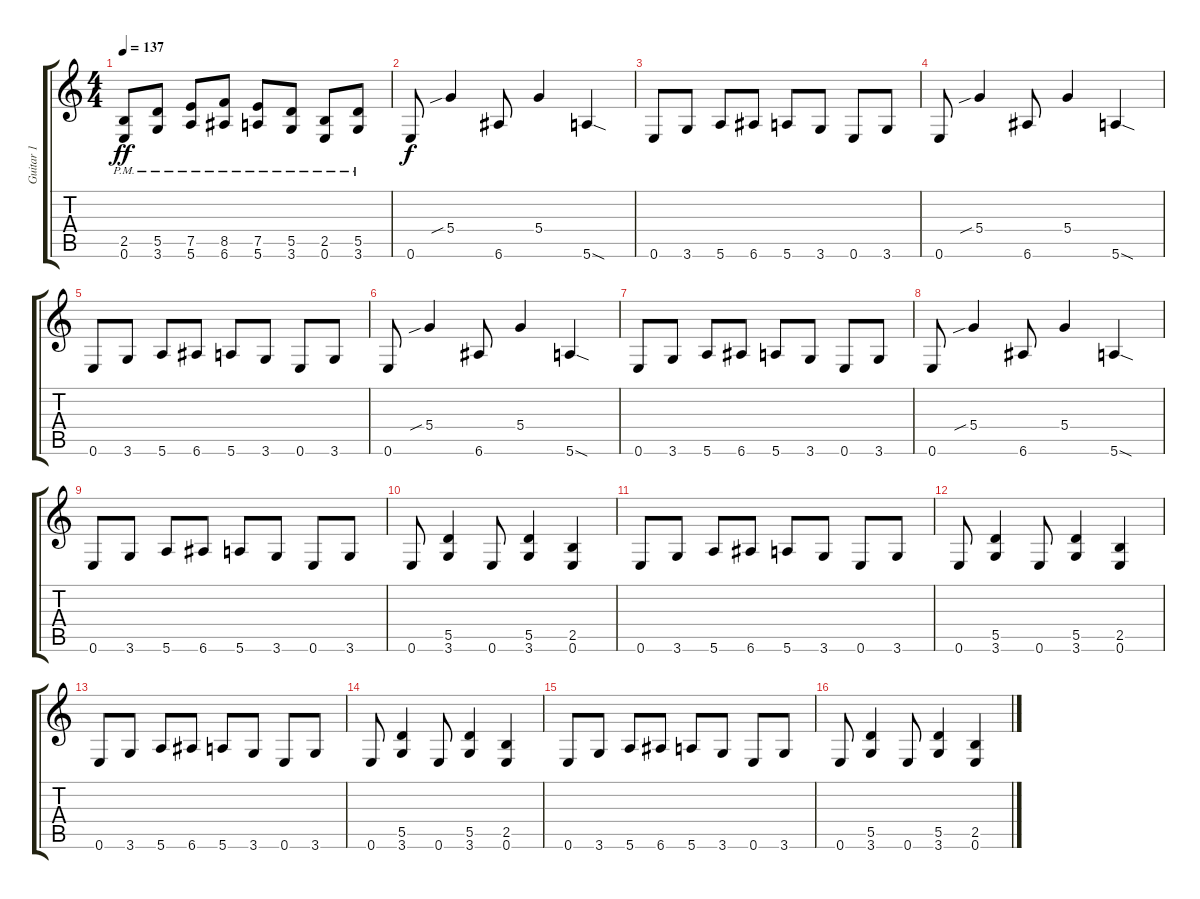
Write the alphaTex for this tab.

\track ("Guitar 1" "Guitar 1") {instrument distortionguitar}
\staff {score tabs}
\tuning (E4 B3 G3 D3 A2 E2) {hide}
\ts (4 4)
\tempo 137
\clef g2
\ks c
(2.5{pm} 0.6{pm}).8{dy ff} (5.5{pm} 3.6{pm}).8 (7.5{pm} 5.6{pm}).8 (8.5{pm} 6.6{pm}).8 (7.5{pm} 5.6{pm}).8 (5.5{pm} 3.6{pm}).8 (2.5{pm} 0.6{pm}).8 (5.5{pm} 3.6{pm}).8 |
0.6.8{dy f} 5.4{sib}.4 6.6.8 5.4.4 5.6{sod}.4 |
0.6.8 3.6.8 5.6.8 6.6.8 5.6.8 3.6.8 0.6.8 3.6.8 |
0.6.8 5.4{sib}.4 6.6.8 5.4.4 5.6{sod}.4 |
0.6.8 3.6.8 5.6.8 6.6.8 5.6.8 3.6.8 0.6.8 3.6.8 |
0.6.8 5.4{sib}.4 6.6.8 5.4.4 5.6{sod}.4 |
0.6.8 3.6.8 5.6.8 6.6.8 5.6.8 3.6.8 0.6.8 3.6.8 |
0.6.8 5.4{sib}.4 6.6.8 5.4.4 5.6{sod}.4 |
0.6.8 3.6.8 5.6.8 6.6.8 5.6.8 3.6.8 0.6.8 3.6.8 |
0.6.8 (5.5 3.6).4 0.6.8 (5.5 3.6).4 (2.5 0.6).4 |
0.6.8 3.6.8 5.6.8 6.6.8 5.6.8 3.6.8 0.6.8 3.6.8 |
0.6.8 (5.5 3.6).4 0.6.8 (5.5 3.6).4 (2.5 0.6).4 |
0.6.8 3.6.8 5.6.8 6.6.8 5.6.8 3.6.8 0.6.8 3.6.8 |
0.6.8 (5.5 3.6).4 0.6.8 (5.5 3.6).4 (2.5 0.6).4 |
0.6.8 3.6.8 5.6.8 6.6.8 5.6.8 3.6.8 0.6.8 3.6.8 |
0.6.8 (5.5 3.6).4 0.6.8 (5.5 3.6).4 (2.5 0.6).4
